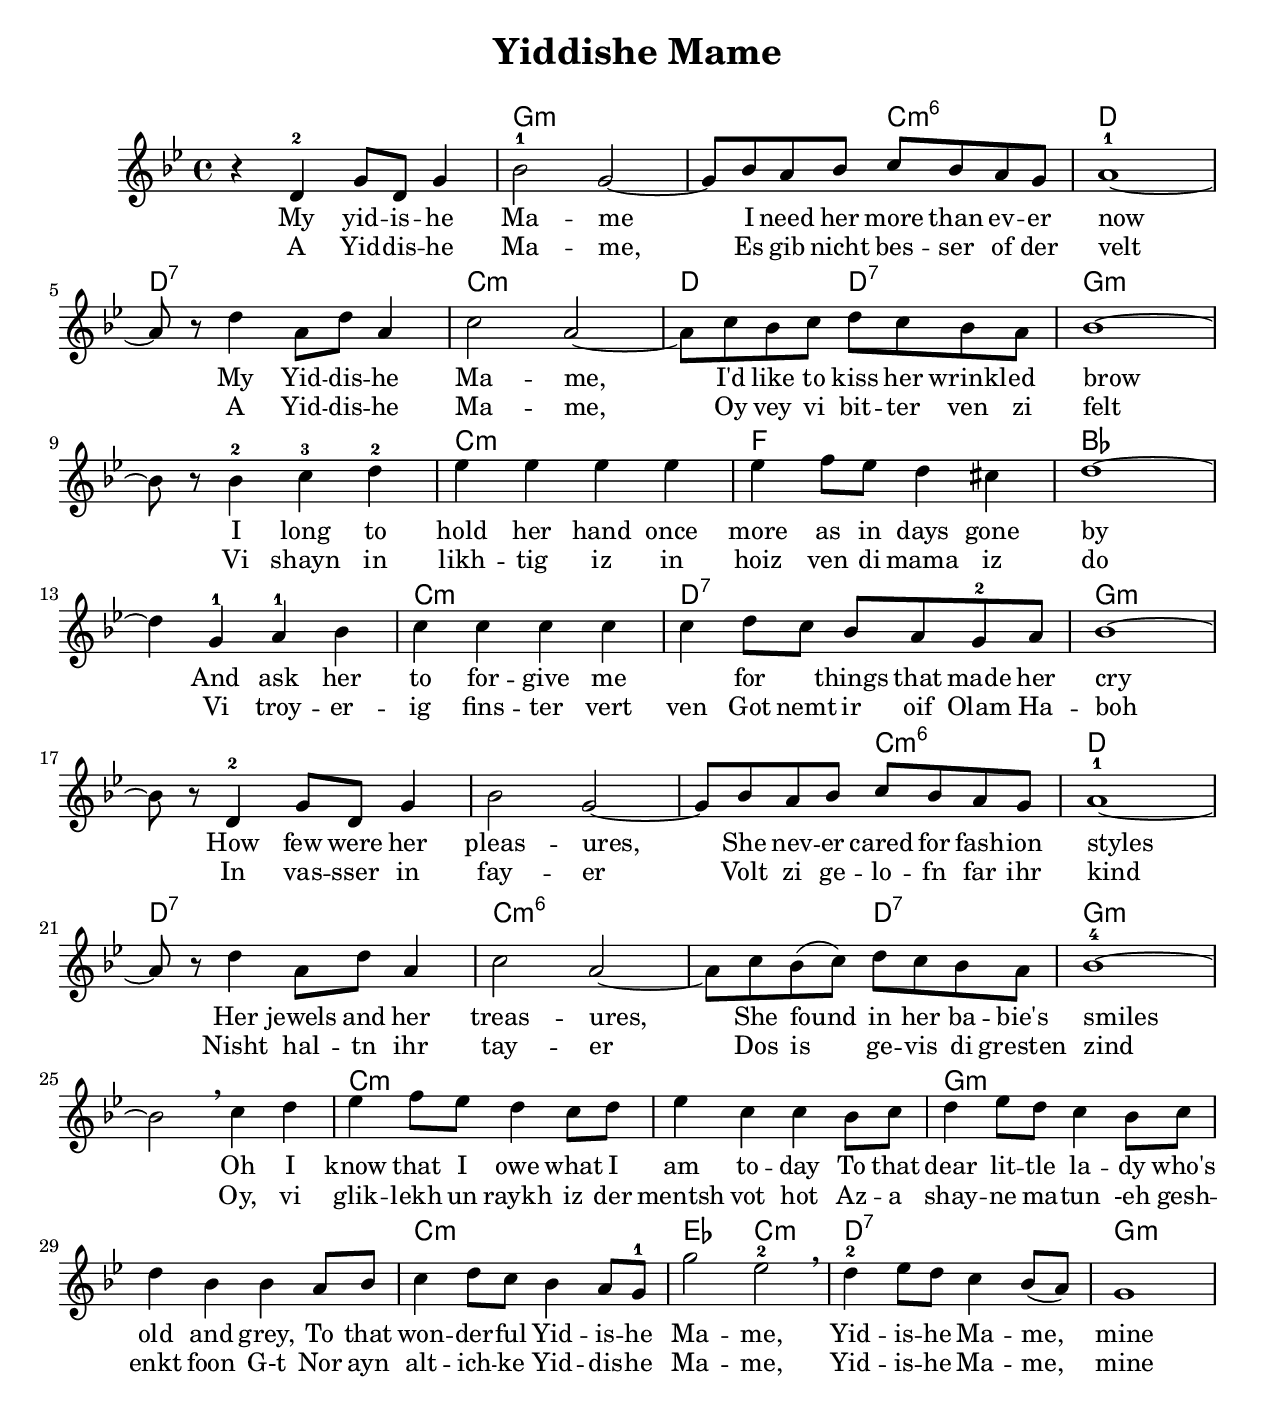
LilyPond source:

\version "2.18.0"
\include "english.ly"
\paper{
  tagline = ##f
  print-all-headers = ##t
  #(set-paper-size "letter")
}
date = #(strftime "%d-%m-%Y" (localtime (current-time)))

%\markup{ \italic{ " Updated " \date  }  }

%\markup{ Got something to say? }

global = {
  \clef treble
  \key d \minor
  \time 4/4
  \set Score.markFormatter = #format-mark-box-alphabet
}

%#################################### Melody ########################
melody = \relative c' {
  \global
  %\partial 16*3 a16 d f   %lead in notes

  r4 a4-2 d8 a d4
  f2-1 d~
  d8 f e f  g f e d
  e1-1~
  \break
  e8 r a4 e8 a e4
  g2 e~
  e8 g f g  a g f e
  f1~
  \break
  f8 r f4-2 g-3 a-2|
  bf4 bf bf bf
  bf4 c8 bf a4 gs
  a1~
  \break
  a4 d,-1 e-1  f
  g4 g g g
  g4 a8 g f e d-2 e |
  f1~
  \break
  f8 r a,4-2 d8 a d4
  f2 d~
  d8 f e f  g f e d
  e1-1~   %styles
  \break
  e8 r a4 e8 a e4
  g2 e~
  e8 g f(g)  a g f e
  f1-4~
  \break
  f2 \breathe g4 a
  bf4 c8 bf a4 g8 a|
  bf4 g g f8 g
  a4 bf8 a g4 f8 g
  \break
  a4 f f e8 f
  g4 a8 g f4 e8 d-1
  d'2 bf-2 \breathe
  a4-2 bf8 a g4 f8(e)
  %{
    <<
    {d4 ef8 d c4 bf8(a)}
    {d2 d}
    >>
  %}
  d1
}
%################################# Lyrics #####################
\addlyrics{
  My yid -- is -- he Ma -- me
  I need her more than ev -- er now
  My Yid -- dis -- he Ma -- me,
  I'd like to kiss her wrinkl -- ed brow
  I long to hold her hand once more as in days gone by
  And ask her to for -- give me \skip 4 for \skip 4 things that made her cry
  How few were her pleas -- ures,
  She nev -- er cared for fash -- ion styles
  Her jewels and her treas -- ures,
  She found in her ba -- bie's smiles
  Oh I know that I owe what I am to -- day
  To that dear lit -- tle la -- dy who's old and grey,
  To that won -- der -- ful Yid -- is -- he Ma -- me,
  Yid -- is -- he Ma -- me, mine
}
\addlyrics {
  A Yid -- dis -- he Ma -- me,
  Es gib nicht bes -- ser of der velt
  A Yid -- dis -- he Ma -- me,
  Oy vey vi bit -- ter ven zi felt
  Vi shayn in likh -- tig iz in hoiz ven di mama iz do
  Vi troy -- er -- ig fins -- ter vert ven Got nemt ir oif Olam Ha -- boh

  In vas -- sser in fay -- er
  Volt zi ge -- lo -- fn far ihr kind
  Nisht hal -- tn ihr tay -- er
  Dos is ge -- vis di gresten zind
  Oy, vi glik -- lekh un raykh iz der mentsh vot hot
  Az -- a  shay -- ne ma -- tun -eh gesh -- enkt foon G-t
  Nor ayn alt -- ich -- ke Yid -- dis -- he Ma -- me,
  Yid -- is -- he Ma -- me, mine
  %Ma -- \skip 4 \skip 4 me \skip 8 mayn
}
%################################# Chords #######################
harmonies =  \chordmode {
  s1
  d2*3:m
  g2:m6
  a1
  a1:7
  g2*2:m
  (a2)
  a2:7
  d1*2:m
  g1:m
  c1
  f1*2
  g1:m
  a1:7
  d2*7:m
  g2:m6
  a1
  a1:7
  g2*3:m6
  a2:7
  d1*2:m
  g1*2:m
  d1*2:m
  g1:m
  bf2
  g2:m
  a1:7
  d1:m

}

\score {
  <<
    \new ChordNames {
      \set chordChanges = ##t
     \transpose d g, \harmonies
    }
    \new Staff
   \transpose d g \melody
  >>
  \header{
    title= "Yiddishe Mame"
    subtitle=""
    composer= ""
    instrument =""
    arranger= ""
  }
  \layout{indent = 1.0\cm}
  \midi {
    \tempo 4 = 120

    % \midi { }
  }
}
%{
% more verses:
\markup{}
\markup {
  \fill-line {
    \hspace #0.1 % distance from left margin
    \column {
      \line { "1."
	\column {
	  ""
	}
      }
      \hspace #0.2 % vertical distance between verses
      \line { "2."
	\column {
	 ""
	}
      }
    }
    \hspace #0.1  % horiz. distance between columns
    \column {
      \line { "3."
	\column {
	  ""
	}
      }
      \hspace #0.2 % distance between verses
      \line { "4."
	\column {
	 ""
	}
      }
    }
    \hspace #0.1 % distance to right margin
  }
}

%}
